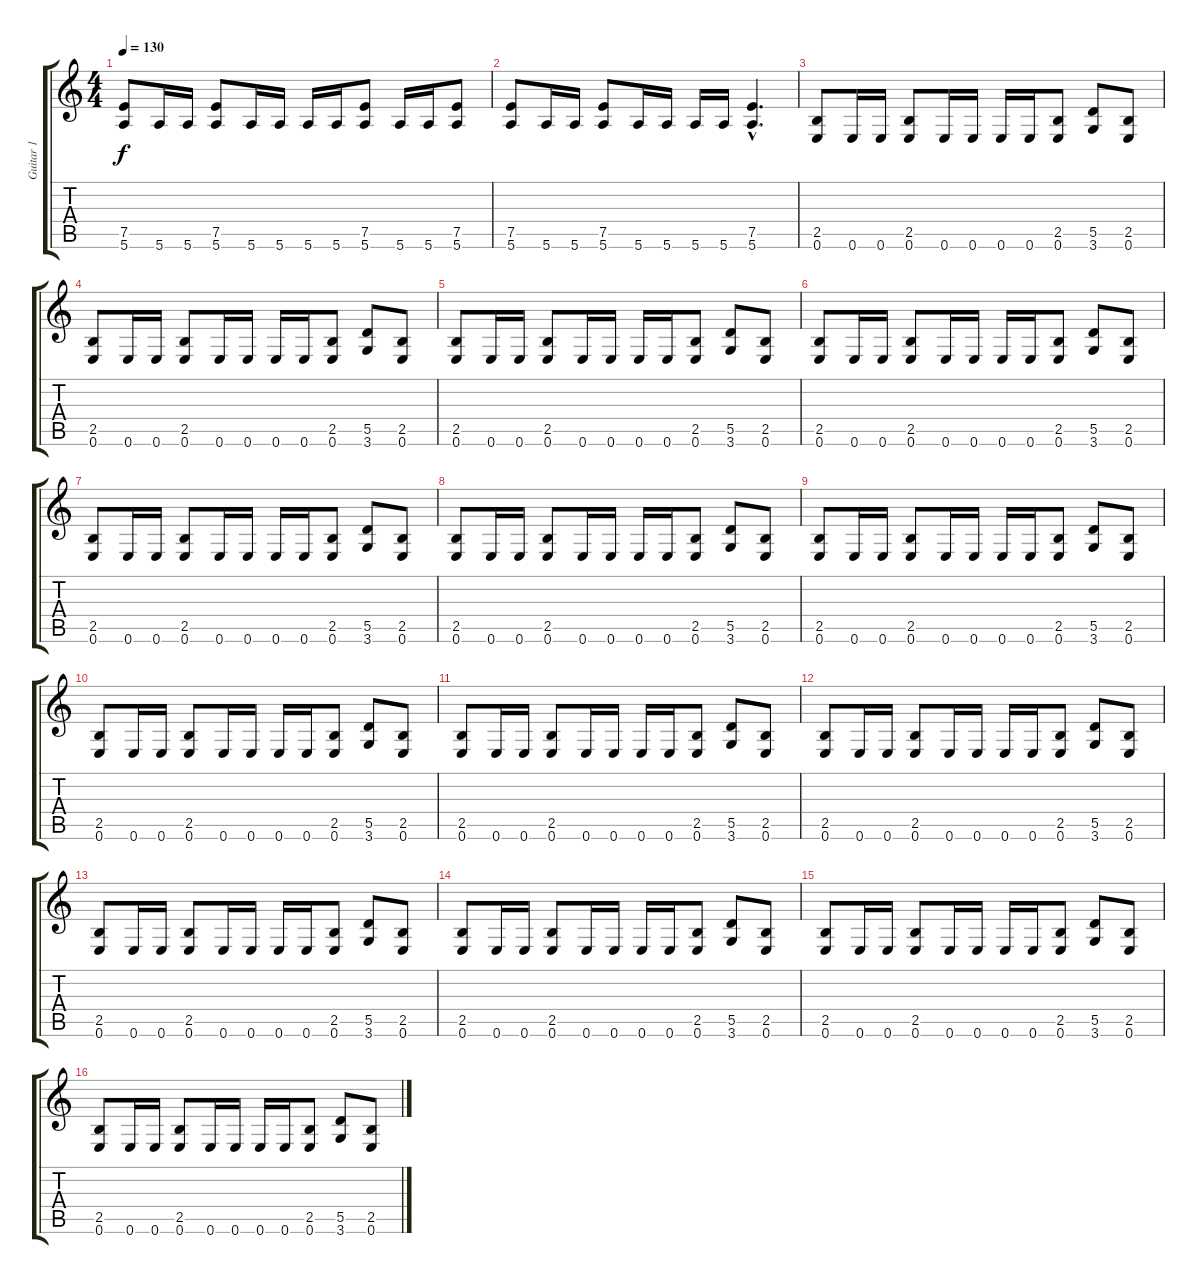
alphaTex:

\track ("Guitar 1" "Guitar 1") {instrument distortionguitar}
\staff {score tabs}
\tuning (E4 B3 G3 D3 A2 E2) {hide}
\ts (4 4)
\tempo 130
\clef g2
\ks c
(7.5 5.6).8{dy f} 5.6.16 5.6.16 (7.5 5.6).8 5.6.16 5.6.16 5.6.16 5.6.16 (7.5 5.6).8 5.6.16 5.6.16 (7.5 5.6).8 |
(7.5 5.6).8 5.6.16 5.6.16 (7.5 5.6).8 5.6.16 5.6.16 5.6.16 5.6.16 (7.5{hac} 5.6{hac}).4{d} |
(2.5 0.6).8 0.6.16 0.6.16 (2.5 0.6).8 0.6.16 0.6.16 0.6.16 0.6.16 (2.5 0.6).8 (5.5 3.6).8 (2.5 0.6).8 |
(2.5 0.6).8 0.6.16 0.6.16 (2.5 0.6).8 0.6.16 0.6.16 0.6.16 0.6.16 (2.5 0.6).8 (5.5 3.6).8 (2.5 0.6).8 |
(2.5 0.6).8 0.6.16 0.6.16 (2.5 0.6).8 0.6.16 0.6.16 0.6.16 0.6.16 (2.5 0.6).8 (5.5 3.6).8 (2.5 0.6).8 |
(2.5 0.6).8 0.6.16 0.6.16 (2.5 0.6).8 0.6.16 0.6.16 0.6.16 0.6.16 (2.5 0.6).8 (5.5 3.6).8 (2.5 0.6).8 |
(2.5 0.6).8 0.6.16 0.6.16 (2.5 0.6).8 0.6.16 0.6.16 0.6.16 0.6.16 (2.5 0.6).8 (5.5 3.6).8 (2.5 0.6).8 |
(2.5 0.6).8 0.6.16 0.6.16 (2.5 0.6).8 0.6.16 0.6.16 0.6.16 0.6.16 (2.5 0.6).8 (5.5 3.6).8 (2.5 0.6).8 |
(2.5 0.6).8 0.6.16 0.6.16 (2.5 0.6).8 0.6.16 0.6.16 0.6.16 0.6.16 (2.5 0.6).8 (5.5 3.6).8 (2.5 0.6).8 |
(2.5 0.6).8 0.6.16 0.6.16 (2.5 0.6).8 0.6.16 0.6.16 0.6.16 0.6.16 (2.5 0.6).8 (5.5 3.6).8 (2.5 0.6).8 |
(2.5 0.6).8 0.6.16 0.6.16 (2.5 0.6).8 0.6.16 0.6.16 0.6.16 0.6.16 (2.5 0.6).8 (5.5 3.6).8 (2.5 0.6).8 |
(2.5 0.6).8 0.6.16 0.6.16 (2.5 0.6).8 0.6.16 0.6.16 0.6.16 0.6.16 (2.5 0.6).8 (5.5 3.6).8 (2.5 0.6).8 |
(2.5 0.6).8 0.6.16 0.6.16 (2.5 0.6).8 0.6.16 0.6.16 0.6.16 0.6.16 (2.5 0.6).8 (5.5 3.6).8 (2.5 0.6).8 |
(2.5 0.6).8 0.6.16 0.6.16 (2.5 0.6).8 0.6.16 0.6.16 0.6.16 0.6.16 (2.5 0.6).8 (5.5 3.6).8 (2.5 0.6).8 |
(2.5 0.6).8 0.6.16 0.6.16 (2.5 0.6).8 0.6.16 0.6.16 0.6.16 0.6.16 (2.5 0.6).8 (5.5 3.6).8 (2.5 0.6).8 |
(2.5 0.6).8 0.6.16 0.6.16 (2.5 0.6).8 0.6.16 0.6.16 0.6.16 0.6.16 (2.5 0.6).8 (5.5 3.6).8 (2.5 0.6).8
